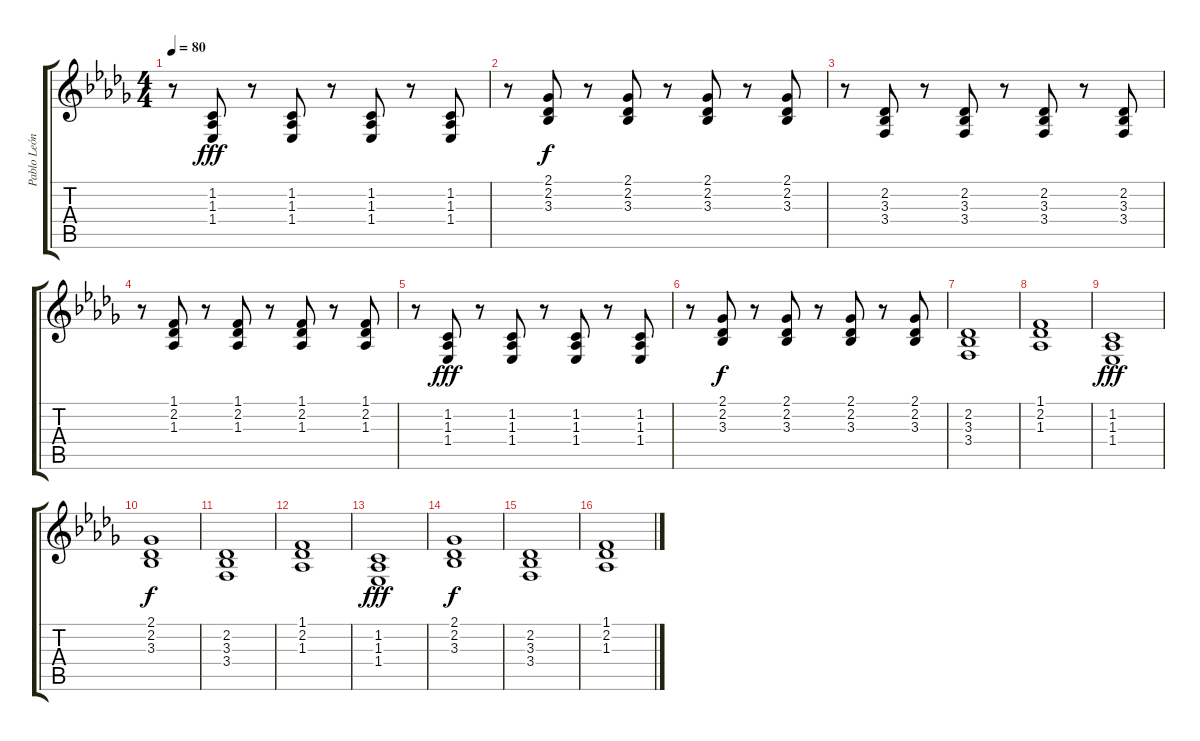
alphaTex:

\track ("Pablo León" "Pablo León") {instrument voiceoohs}
\staff {score tabs}
\tuning (E4 B3 G3 D3 A2 E2) {hide}
\ts (4 4)
\tempo 80
\clef g2
\ks bbminor
r.8{dy f} (1.2 1.3 1.4).8{dy fff} r.8 (1.2 1.3 1.4).8 r.8 (1.2 1.3 1.4).8 r.8 (1.2 1.3 1.4).8 |
r.8 (2.1 2.2 3.3).8{dy f} r.8 (2.1 2.2 3.3).8 r.8 (2.1 2.2 3.3).8 r.8 (2.1 2.2 3.3).8 |
r.8 (2.2 3.3 3.4).8 r.8 (2.2 3.3 3.4).8 r.8 (2.2 3.3 3.4).8 r.8 (2.2 3.3 3.4).8 |
r.8 (1.1 2.2 1.3).8 r.8 (1.1 2.2 1.3).8 r.8 (1.1 2.2 1.3).8 r.8 (1.1 2.2 1.3).8 |
r.8 (1.2 1.3 1.4).8{dy fff} r.8 (1.2 1.3 1.4).8 r.8 (1.2 1.3 1.4).8 r.8 (1.2 1.3 1.4).8 |
r.8 (2.1 2.2 3.3).8{dy f} r.8 (2.1 2.2 3.3).8 r.8 (2.1 2.2 3.3).8 r.8 (2.1 2.2 3.3).8 |
(2.2 3.3 3.4).1{volume 14} |
(1.1 2.2 1.3).1 |
(1.2 1.3 1.4).1{dy fff} |
(2.1 2.2 3.3).1{dy f} |
(2.2 3.3 3.4).1{volume 14} |
(1.1 2.2 1.3).1 |
(1.2 1.3 1.4).1{dy fff} |
(2.1 2.2 3.3).1{dy f} |
(2.2 3.3 3.4).1{volume 14} |
(1.1 2.2 1.3).1
